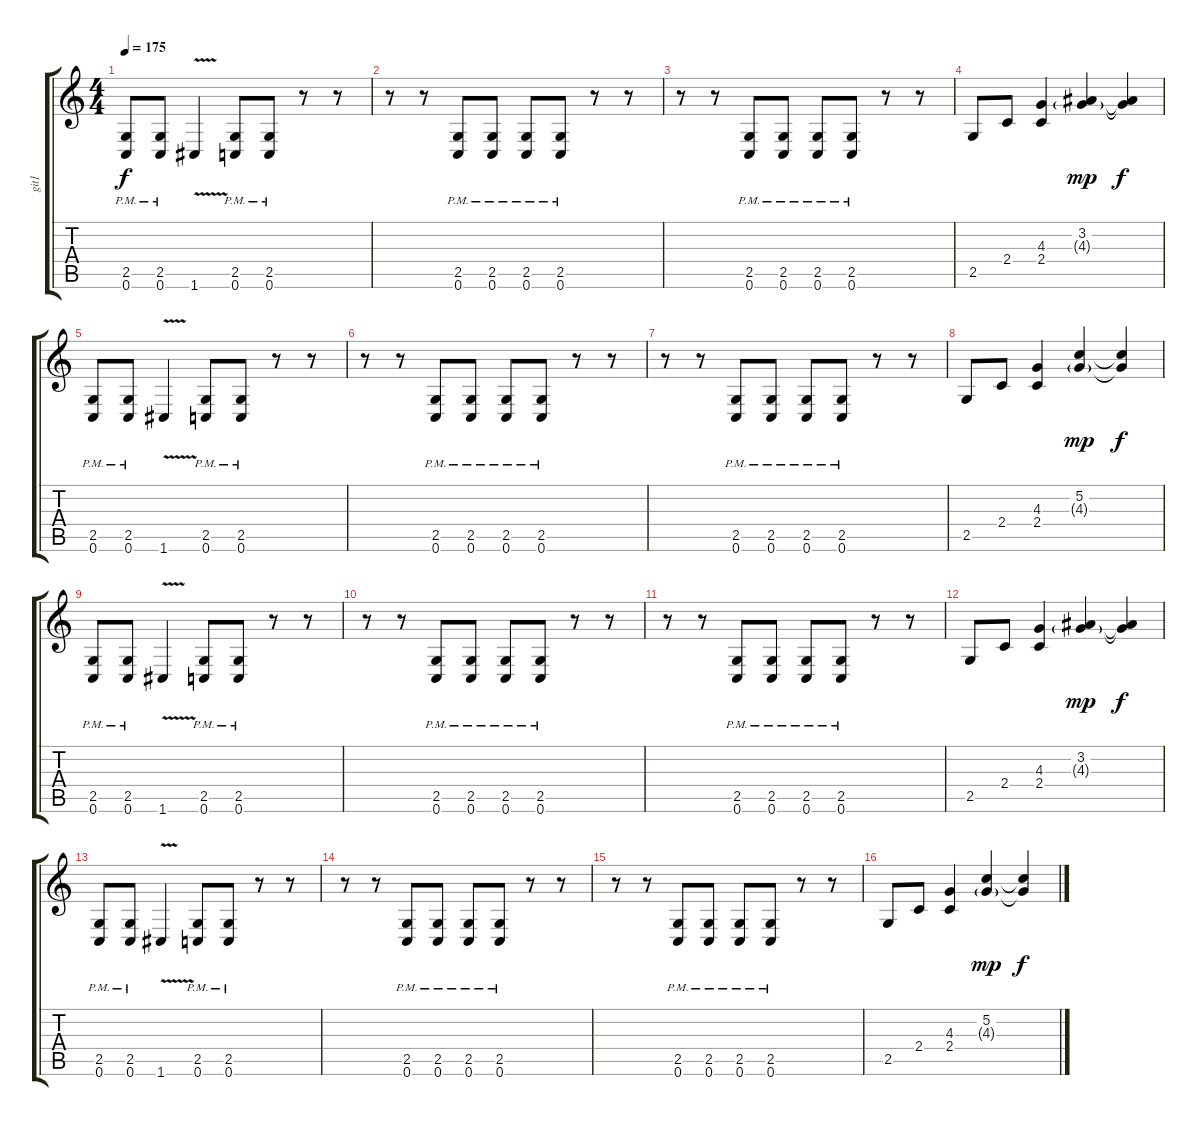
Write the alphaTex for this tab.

\track ("git1" "git1") {instrument distortionguitar}
\staff {score tabs}
\tuning (C4 G3 Eb3 Bb2 F2 C2) {hide}
\ts (4 4)
\tempo 175
\clef g2
\ks c
(2.5{pm} 0.6{pm}).8{dy f} (2.5{pm} 0.6{pm}).8 1.6{v}.4 (2.5{pm} 0.6{pm}).8 (2.5{pm} 0.6{pm}).8 r.8 r.8 |
r.8 r.8 (2.5{pm} 0.6{pm}).8 (2.5{pm} 0.6{pm}).8 (2.5{pm} 0.6{pm}).8 (2.5{pm} 0.6{pm}).8 r.8 r.8 |
r.8 r.8 (2.5{pm} 0.6{pm}).8 (2.5{pm} 0.6{pm}).8 (2.5{pm} 0.6{pm}).8 (2.5{pm} 0.6{pm}).8 r.8 r.8 |
2.5.8 2.4.8 (4.3 2.4).4 (3.2 4.3{g}).4{dy mp} (3.2{t} 4.3{t}).4{dy f} |
(2.5{pm} 0.6{pm}).8 (2.5{pm} 0.6{pm}).8 1.6{v}.4 (2.5{pm} 0.6{pm}).8 (2.5{pm} 0.6{pm}).8 r.8 r.8 |
r.8 r.8 (2.5{pm} 0.6{pm}).8 (2.5{pm} 0.6{pm}).8 (2.5{pm} 0.6{pm}).8 (2.5{pm} 0.6{pm}).8 r.8 r.8 |
r.8 r.8 (2.5{pm} 0.6{pm}).8 (2.5{pm} 0.6{pm}).8 (2.5{pm} 0.6{pm}).8 (2.5{pm} 0.6{pm}).8 r.8 r.8 |
2.5.8 2.4.8 (4.3 2.4).4 (5.2 4.3{g}).4{dy mp} (5.2{t} 4.3{t}).4{dy f} |
(2.5{pm} 0.6{pm}).8 (2.5{pm} 0.6{pm}).8 1.6{v}.4 (2.5{pm} 0.6{pm}).8 (2.5{pm} 0.6{pm}).8 r.8 r.8 |
r.8 r.8 (2.5{pm} 0.6{pm}).8 (2.5{pm} 0.6{pm}).8 (2.5{pm} 0.6{pm}).8 (2.5{pm} 0.6{pm}).8 r.8 r.8 |
r.8 r.8 (2.5{pm} 0.6{pm}).8 (2.5{pm} 0.6{pm}).8 (2.5{pm} 0.6{pm}).8 (2.5{pm} 0.6{pm}).8 r.8 r.8 |
2.5.8 2.4.8 (4.3 2.4).4 (3.2 4.3{g}).4{dy mp} (3.2{t} 4.3{t}).4{dy f} |
(2.5{pm} 0.6{pm}).8 (2.5{pm} 0.6{pm}).8 1.6{v}.4 (2.5{pm} 0.6{pm}).8 (2.5{pm} 0.6{pm}).8 r.8 r.8 |
r.8 r.8 (2.5{pm} 0.6{pm}).8 (2.5{pm} 0.6{pm}).8 (2.5{pm} 0.6{pm}).8 (2.5{pm} 0.6{pm}).8 r.8 r.8 |
r.8 r.8 (2.5{pm} 0.6{pm}).8 (2.5{pm} 0.6{pm}).8 (2.5{pm} 0.6{pm}).8 (2.5{pm} 0.6{pm}).8 r.8 r.8 |
2.5.8 2.4.8 (4.3 2.4).4 (5.2 4.3{g}).4{dy mp} (5.2{t} 4.3{t}).4{dy f}
